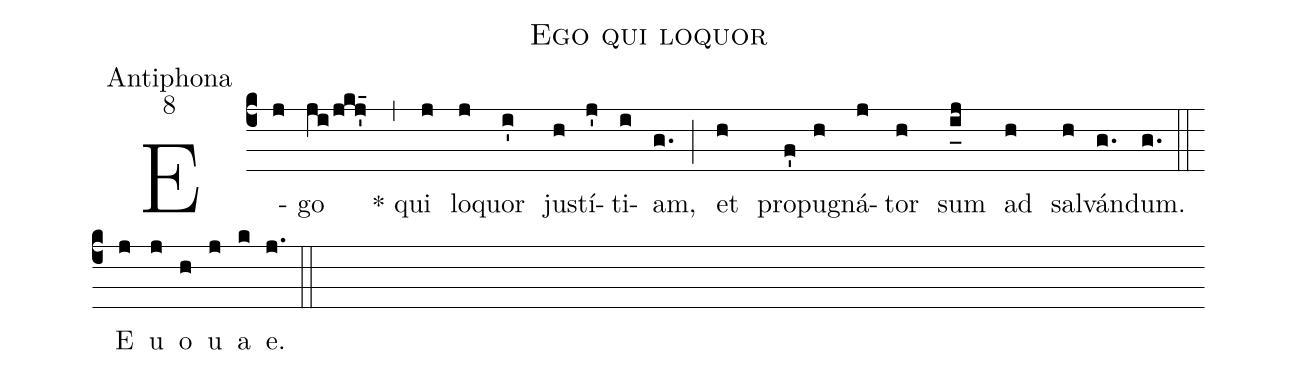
name:Ego qui loquor;
office-part:Antiphona;
mode:8;
%%
(c4) E(j)go(ji/jkj'_15) (,) * qui(j) lo(j)quor(i') ju(h)stí(j')ti(i)am,(g.) (;) et(h) pro(f')pu(h)gná(j)tor(h) sum(i_[uh:l]j) ad(h) sal(h)ván(g.)dum.(g.) (::) <eu>E(j) u(j) o(h) u(j) a(k) e.</eu>(j.) (::)
